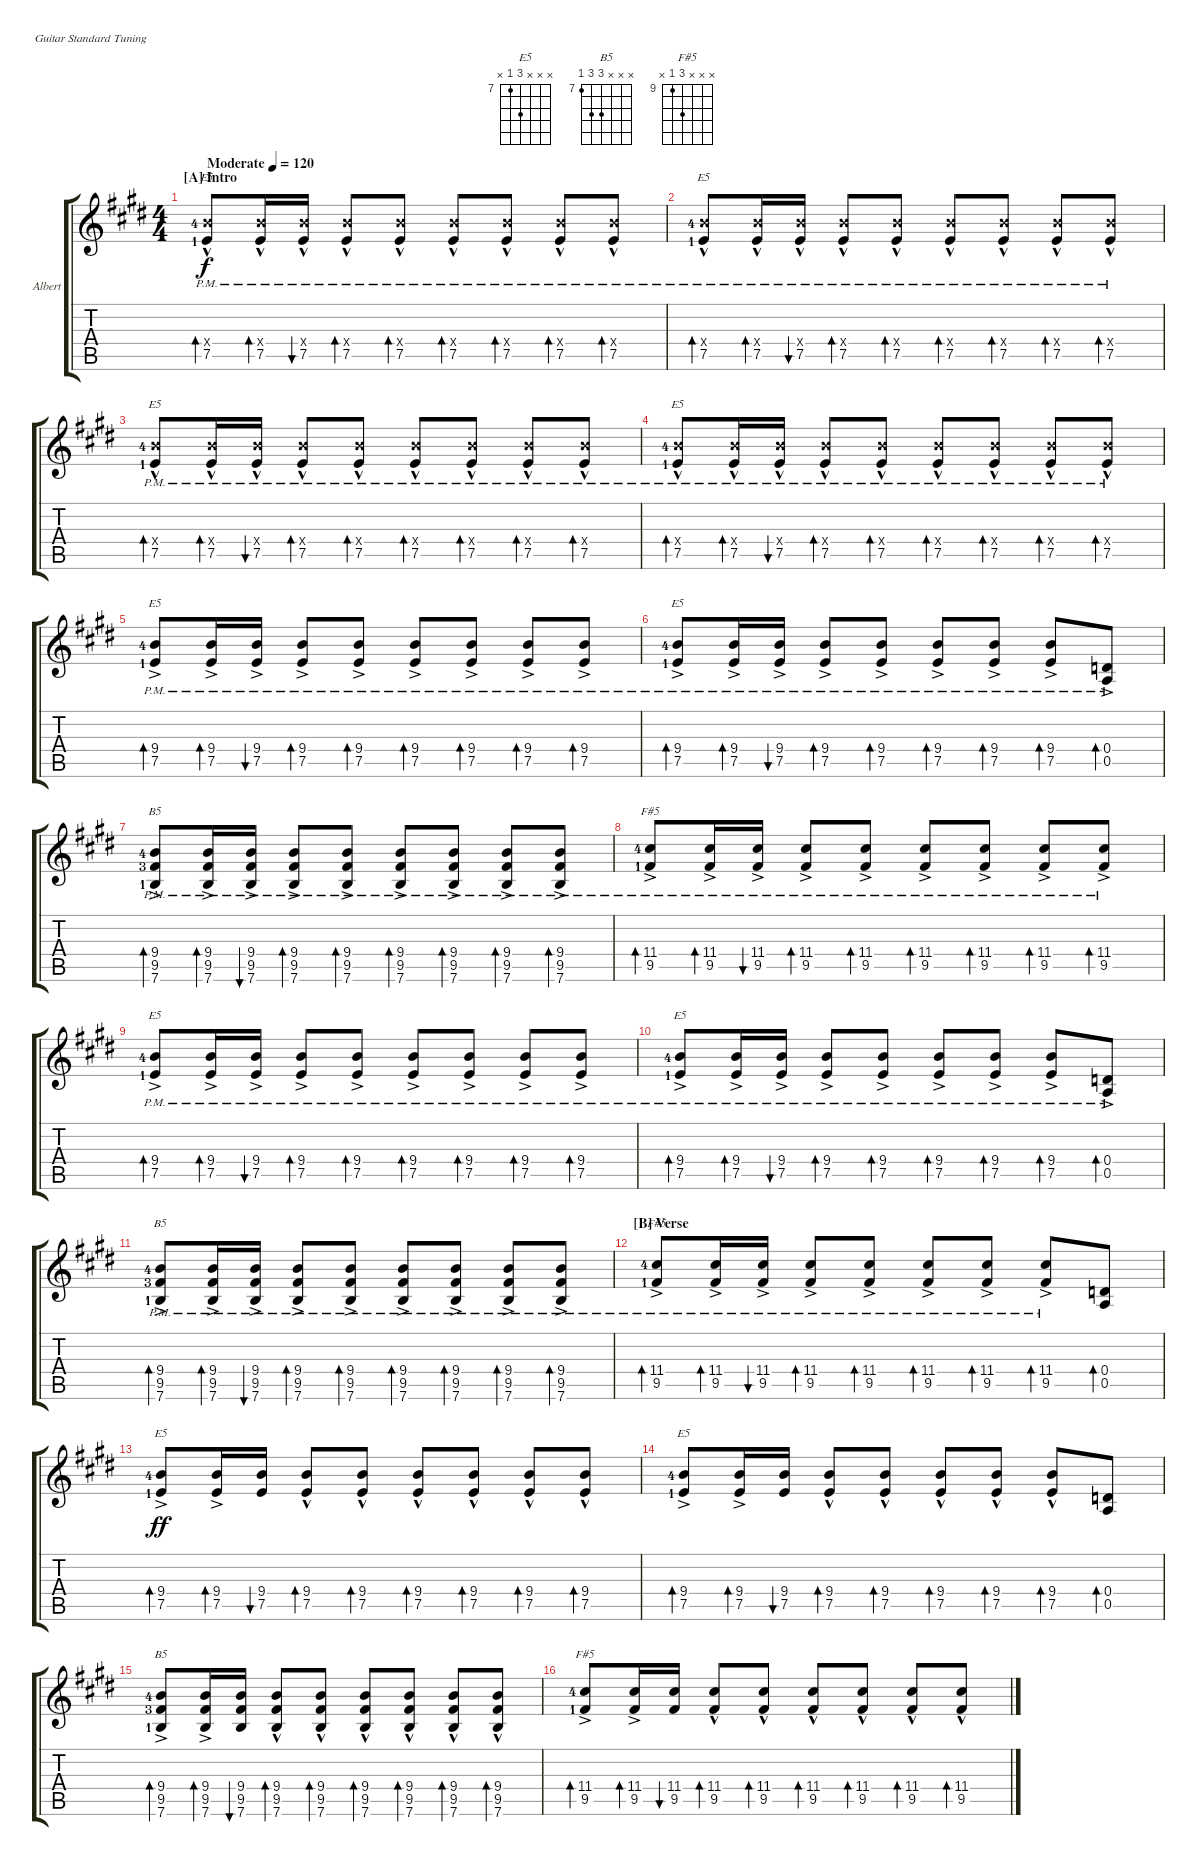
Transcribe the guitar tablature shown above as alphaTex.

\bracketExtendMode groupsimilarinstruments
\firstSystemTrackNameOrientation horizontal
\otherSystemsTrackNameOrientation horizontal
\track ("Electric Rhythm Guitar" "Albert") {instrument overdrivenguitar}
\staff {score tabs}
\tuning (E4 B3 G3 D3 A2 E2)
\chord ("E5" x x x 9 7 x) {firstfret 7}
\chord ("B5" x x x 9 9 7) {firstfret 7}
\chord ("F#5" x x x 11 9 x) {firstfret 9}
\ts (4 4)
\beaming (8 2 2 2 2)
\section ("A" "Intro")
\tempo (120 "Moderate")
\clef g2
\scale
0.549451
\ks e
(7.5{hac pm lf 2} 9.4{x lf 5}).8{bd 44 ch "E5" dy f instrument overdrivenguitar} (7.5{hac pm} 9.4{x}).16{bd 43} (7.5{hac pm} 9.4{x}).16{bu 42} (7.5{hac pm} 9.4{x}).8{bd 42} (7.5{hac pm} 9.4{x}).8{bd 41} (7.5{hac pm} 9.4{x}).8{bd 40} (7.5{hac pm} 9.4{x}).8{bd 39} (7.5{hac pm} 9.4{x}).8{bd 38} (7.5{hac pm} 9.4{x}).8{bd 37} |
\scale
0.450503 (7.5{hac pm lf 2} 9.4{x lf 5}).8{bd 37 ch "E5"} (7.5{hac pm} 9.4{x}).16{bd 36} (7.5{hac pm} 9.4{x}).16{bu 36} (7.5{hac pm} 9.4{x}).8{bd 35} (7.5{hac pm} 9.4{x}).8{bd 34} (7.5{hac pm} 9.4{x}).8{bd 33} (7.5{hac pm} 9.4{x}).8{bd 32} (7.5{hac pm} 9.4{x}).8{bd 31} (7.5{hac pm} 9.4{x}).8{bd 30} |
\scale
0.520215 (7.5{hac pm lf 2} 9.4{hac pm x lf 5}).8{bd 37 ch "E5"} (9.4{hac pm x} 7.5{hac pm}).16{bd 51} (9.4{hac pm x} 7.5{hac pm}).16{bu 51} (7.5{hac pm} 9.4{x}).8{bd 30} (7.5{hac pm} 9.4{x}).8{bd 37} (7.5{hac pm} 9.4{x}).8{bd 37} (7.5{hac pm} 9.4{x}).8{bd 37} (7.5{hac pm} 9.4{x}).8{bd 37} (7.5{hac pm} 9.4{x}).8{bd 37} |
\scale
0.479725 (7.5{hac pm lf 2} 9.4{hac pm x lf 5}).8{bd 37 ch "E5"} (9.4{hac pm x} 7.5{hac pm}).16{bd 51} (9.4{hac pm x} 7.5{hac pm}).16{bu 51} (7.5{hac pm} 9.4{x}).8{bd 51} (7.5{hac pm} 9.4{x}).8{bd 51} (7.5{hac pm} 9.4{x}).8{bd 51} (7.5{hac pm} 9.4{x}).8{bd 51} (7.5{hac pm} 9.4{x}).8{bd 51} (7.5{hac pm} 9.4{x}).8{bd 51} |
\scale
0.522982 (9.4{ac pm lf 5} 7.5{ac pm lf 2}).8{bd 51 ch "E5"} (9.4{ac pm} 7.5{ac pm}).16{bd 51} (9.4{ac pm} 7.5{ac pm}).16{bu 51} (9.4{ac pm} 7.5{ac pm}).8{bd 51} (9.4{ac pm} 7.5{ac pm}).8{bd 51} (9.4{ac pm} 7.5{ac pm}).8{bd 51} (9.4{ac pm} 7.5{ac pm}).8{bd 51} (9.4{ac pm} 7.5{ac pm}).8{bd 51} (9.4{ac pm} 7.5{ac pm}).8{bd 51} |
\scale
0.476968 (9.4{ac pm lf 5} 7.5{ac pm lf 2}).8{bd 51 ch "E5"} (9.4{ac pm} 7.5{ac pm}).16{bd 51} (9.4{ac pm} 7.5{ac pm}).16{bu 51} (9.4{ac pm} 7.5{ac pm}).8{bd 51} (9.4{ac pm} 7.5{ac pm}).8{bd 51} (9.4{ac pm} 7.5{ac pm}).8{bd 51} (9.4{ac pm} 7.5{ac pm}).8{bd 51} (9.4{ac pm} 7.5{ac pm}).8{bd 51} (0.4{ac pm} 0.5{ac pm}).8{bd 51} |
\scale
0.522536 (9.4{ac pm lf 5} 9.5{ac pm lf 4} 7.6{ac pm lf 2}).8{bd 51 ch "B5"} (9.4{ac pm} 9.5{ac pm} 7.6{ac pm}).16{bd 42} (9.4{ac pm} 9.5{ac pm} 7.6{ac pm}).16{bu 34} (9.4{ac pm} 9.5{ac pm} 7.6{ac pm}).8{bd 62} (9.4{ac pm} 9.5{ac pm} 7.6{ac pm}).8{bd 61} (9.4{ac pm} 9.5{ac pm} 7.6{ac pm}).8{bd 60} (9.4{ac pm} 9.5{ac pm} 7.6{ac pm}).8{bd 58} (9.4{ac pm} 9.5{ac pm} 7.6{ac pm}).8{bd 59} (9.4{ac pm} 9.5{ac pm} 7.6{ac pm}).8{bd 58} |
\scale
0.477473 (11.4{ac pm lf 5} 9.5{ac pm lf 2}).8{bd 58 ch "F#5"} (11.4{ac pm} 9.5{ac pm}).16{bd 57} (11.4{ac pm} 9.5{ac pm}).16{bu 57} (11.4{ac pm} 9.5{ac pm}).8{bd 56} (11.4{ac pm} 9.5{ac pm}).8{bd 55} (11.4{ac pm} 9.5{ac pm}).8{bd 54} (11.4{ac pm} 9.5{ac pm}).8{bd 53} (11.4{ac pm} 9.5{ac pm}).8{bd 52} (11.4{ac pm} 9.5{ac pm}).8{bd 51} |
\scale
0.525749 (9.4{ac pm lf 5} 7.5{ac pm lf 2}).8{bd 51 ch "E5"} (9.4{ac pm} 7.5{ac pm}).16{bd 51} (9.4{ac pm} 7.5{ac pm}).16{bu 51} (9.4{ac pm} 7.5{ac pm}).8{bd 51} (9.4{ac pm} 7.5{ac pm}).8{bd 51} (9.4{ac pm} 7.5{ac pm}).8{bd 51} (9.4{ac pm} 7.5{ac pm}).8{bd 51} (9.4{ac pm} 7.5{ac pm}).8{bd 51} (9.4{ac pm} 7.5{ac pm}).8{bd 51} |
\scale
0.474211 (9.4{ac pm lf 5} 7.5{ac pm lf 2}).8{bd 51 ch "E5"} (9.4{ac pm} 7.5{ac pm}).16{bd 51} (9.4{ac pm} 7.5{ac pm}).16{bu 51} (9.4{ac pm} 7.5{ac pm}).8{bd 51} (9.4{ac pm} 7.5{ac pm}).8{bd 51} (9.4{ac pm} 7.5{ac pm}).8{bd 51} (9.4{ac pm} 7.5{ac pm}).8{bd 51} (9.4{ac pm} 7.5{ac pm}).8{bd 51} (0.4{ac pm} 0.5{ac pm}).8{bd 51} |
\scale
0.529448 (9.4{ac pm lf 5} 9.5{ac pm lf 4} 7.6{ac pm lf 2}).8{bd 51 ch "B5"} (9.4{ac pm} 9.5{ac pm} 7.6{ac pm}).16{bd 42} (9.4{ac pm} 9.5{ac pm} 7.6{ac pm}).16{bu 34} (9.4{ac pm} 9.5{ac pm} 7.6{ac pm}).8{bd 62} (9.4{ac pm} 9.5{ac pm} 7.6{ac pm}).8{bd 61} (9.4{ac pm} 9.5{ac pm} 7.6{ac pm}).8{bd 60} (9.4{ac pm} 9.5{ac pm} 7.6{ac pm}).8{bd 58} (9.4{ac pm} 9.5{ac pm} 7.6{ac pm}).8{bd 59} (9.4{ac pm} 9.5{ac pm} 7.6{ac pm}).8{bd 58} |
\section ("B" "Verse")
\scale
0.470573 (11.4{ac pm lf 5} 9.5{ac pm lf 2}).8{bd 58 ch "F#5"} (11.4{ac pm} 9.5{ac pm}).16{bd 57} (11.4{ac pm} 9.5{ac pm}).16{bu 57} (11.4{ac pm} 9.5{ac pm}).8{bd 56} (11.4{ac pm} 9.5{ac pm}).8{bd 55} (11.4{ac pm} 9.5{ac pm}).8{bd 54} (11.4{ac pm} 9.5{ac pm}).8{bd 53} (11.4{ac pm} 9.5{ac pm}).8{bd 52} (0.4 0.5).8{bd 37} |
\scale
0.53405 (9.4{ac lf 5} 7.5{ac lf 2}).8{bd 37 ch "E5" dy ff} (9.4{ac} 7.5{ac}).16{bd 36} (9.4 7.5).16{bu 36} (9.4{hac} 7.5{hac}).8{bd 35} (9.4{hac} 7.5{hac}).8{bd 34} (9.4{hac} 7.5{hac}).8{bd 33} (9.4{hac} 7.5{hac}).8{bd 31} (9.4{hac} 7.5{hac}).8{bd 30} (9.4{hac} 7.5{hac}).8{bd 30} |
\scale
0.46594 (9.4{ac lf 5} 7.5{ac lf 2}).8{bd 37 ch "E5"} (9.4{ac} 7.5{ac}).16{bd 36} (9.4 7.5).16{bu 36} (9.4{hac} 7.5{hac}).8{bd 35} (9.4{hac} 7.5{hac}).8{bd 34} (9.4{hac} 7.5{hac}).8{bd 33} (9.4{hac} 7.5{hac}).8{bd 32} (9.4{hac} 7.5{hac}).8{bd 31} (0.4 0.5).8{bd 30} |
\scale
0.53636 (9.4{ac lf 5} 9.5{ac lf 4} 7.6{ac lf 2}).8{bd 30 ch "B5"} (9.4{ac} 9.5{ac} 7.6{ac}).16{bd 33} (9.4 9.5 7.6).16{bu 36} (9.4{hac} 9.5{hac} 7.6{hac}).8{bd 32} (9.4{hac} 9.5{hac} 7.6{hac}).8{bd 31} (9.4{hac} 9.5{hac} 7.6{hac}).8{bd 30} (9.4{hac} 9.5{hac} 7.6{hac}).8{bd 30} (9.4{hac} 9.5{hac} 7.6{hac}).8{bd 37} (9.4{hac} 9.5{hac} 7.6{hac}).8{bd 37} |
\scale
0.463673 (11.4{ac lf 5} 9.5{ac lf 2}).8{bd 37 ch "F#5"} (11.4{ac} 9.5{ac}).16{bd 36} (11.4 9.5).16{bu 36} (11.4{hac} 9.5{hac}).8{bd 37} (11.4{hac} 9.5{hac}).8{bd 35} (11.4{hac} 9.5{hac}).8{bd 34} (11.4{hac} 9.5{hac}).8{bd 33} (11.4{hac} 9.5{hac}).8{bd 32} (11.4{hac} 9.5{hac}).8{bd 31}
